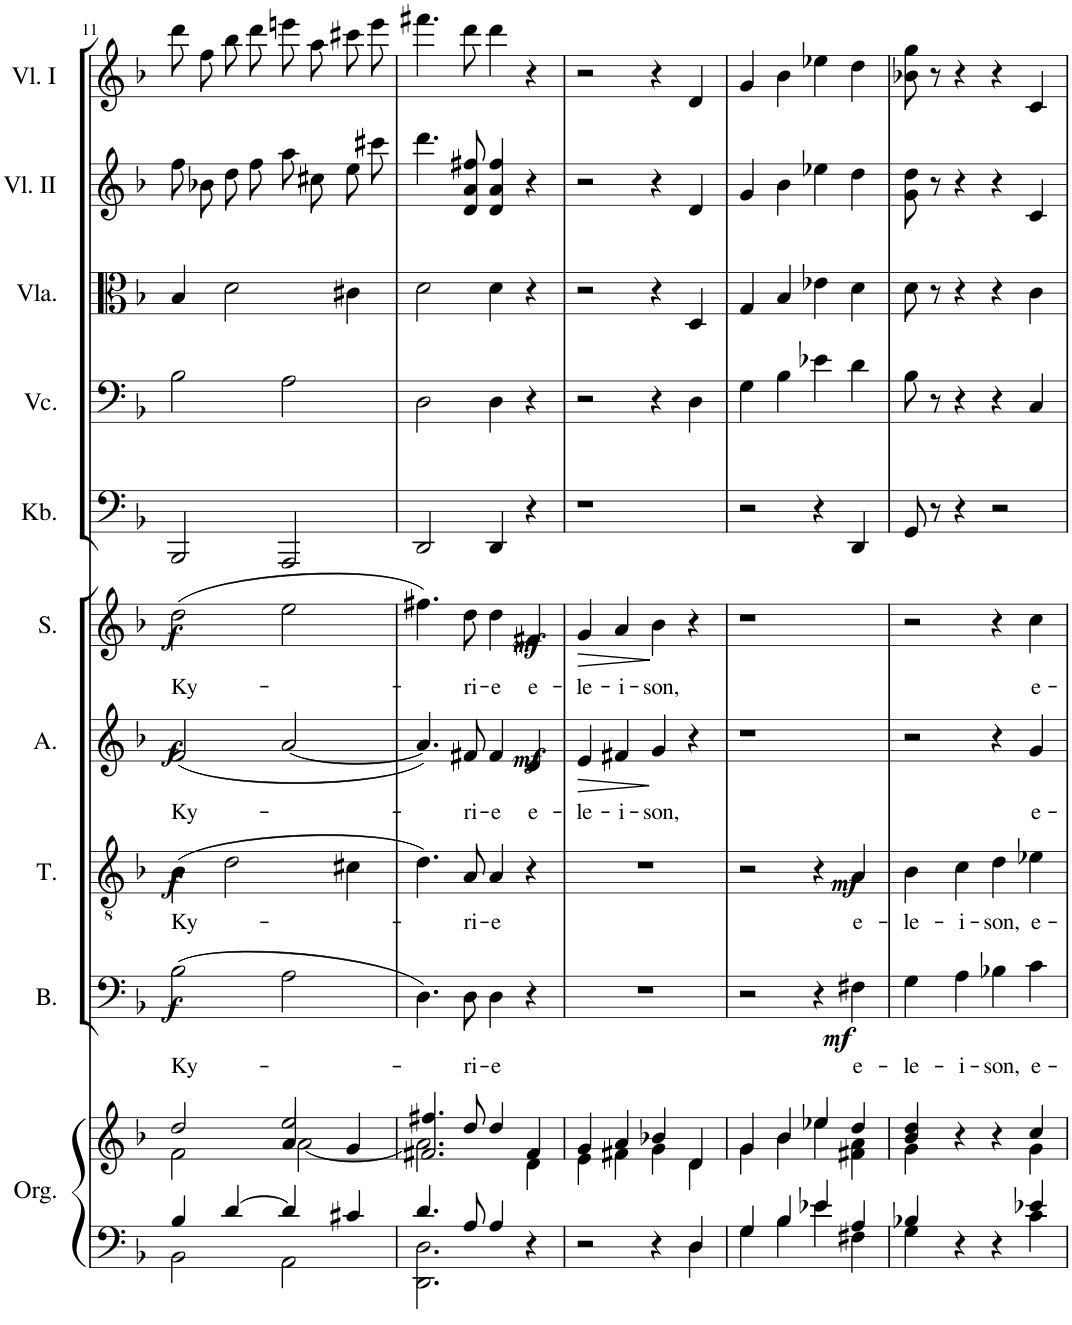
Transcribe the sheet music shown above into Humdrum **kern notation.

**kern	**kern	**kern	**text	**dynam	**kern	**text	**dynam	**kern	**text	**dynam	**kern	**text	**dynam	**kern	**kern	**kern	**kern	**kern
*part10	*part10	*part9	*part9	*part9	*part8	*part8	*part8	*part7	*part7	*part7	*part6	*part6	*part6	*part5	*part4	*part3	*part2	*part1
*staff11	*staff10	*staff9	*staff9	*staff9	*staff8	*staff8	*staff8	*staff7	*staff7	*staff7	*staff6	*staff6	*staff6	*staff5	*staff4	*staff3	*staff2	*staff1
*I"Orgel	*	*I"Bass	*	*	*I"Tenor	*	*	*I"Alt	*	*	*I"Sopran	*	*	*I"Kontrabass	*I"Violoncello	*I"Viola	*I"Violine II	*I"Violine I
*I'Org.	*	*I'B.	*	*	*I'T.	*	*	*I'A.	*	*	*I'S.	*	*	*I'Kb.	*I'Vc.	*I'Vla.	*I'Vl. II	*I'Vl. I
!!LO:PB:g=z
*clefF4	*clefG2	*clefF4	*	*	*clefGv2	*	*	*clefG2	*	*	*clefG2	*	*	*clefF4	*clefF4	*clefC3	*clefG2	*clefG2
*	*	*	*	*	*	*	*	*	*	*	*	*	*	*Trd7c12	*	*	*	*
*k[b-]	*k[b-]	*k[b-]	*	*	*k[b-]	*	*	*k[b-]	*	*	*k[b-]	*	*	*k[b-]	*k[b-]	*k[b-]	*k[b-]	*k[b-]
*F:	*F:	*F:	*	*	*	*	*	*F:	*	*	*F:	*	*	*	*F:	*F:	*F:	*F:
*M4/4	*M4/4	*M4/4	*	*	*M4/4	*	*	*M4/4	*	*	*M4/4	*	*	*M4/4	*M4/4	*M4/4	*M4/4	*M4/4
*met(c)	*met(c)	*met(c)	*	*	*met(c)	*	*	*met(c)	*	*	*met(c)	*	*	*met(c)	*met(c)	*met(c)	*met(c)	*met(c)
=11	=11	=11	=11	=11	=11	=11	=11	=11	=11	=11	=11	=11	=11	=11	=11	=11	=11	=11
*^	*^	*	*	*	*	*	*	*	*	*	*	*	*	*	*	*	*	*
*	*	*	*^	*	*	*	*	*	*	*	*	*	*	*	*	*	*	*	*	*
!	!	!	!	!	!	!LO:LY:b	!LO:DY:b	!	!LO:LY:b	!LO:DY:b	!	!LO:LY:b	!LO:DY:b	!	!LO:LY:b	!LO:DY:b	!	!	!	!	!
4B-/	2BB-\	2dd/	2f\	2ryy	(2B-\	Ky-	f	(4B-\	Ky-	f	(2f/	Ky-	f	(2dd\	-Ky-	f	2BBB-/	2B-\	4B-/	8ff\L	8ddd\L
.	.	.	.	.	.	.	.	.	.	.	.	.	.	.	.	.	.	.	.	8b-X\J	8ff\J
[4d/	.	.	.	.	.	.	.	2d\	.	.	.	.	.	.	.	.	.	.	2d\	8dd\L	8bb-\L
.	.	.	.	.	.	.	.	.	.	.	.	.	.	.	.	.	.	.	.	8ff\J	8ddd\J
4d/]	2AA\	2ee/	[2a\	4a/	2A\	.	.	.	.	.	[2a/	.	.	2ee\	.	.	2AAA/	2A\	.	8aa\L	8eeen\L
.	.	.	.	.	.	.	.	.	.	.	.	.	.	.	.	.	.	.	.	8cc#X\J	8aa\J
4c#X/	.	.	.	4g/	.	.	.	4c#X\	.	.	.	.	.	.	.	.	.	.	4c#X\	8ee\L	8ccc#X\L
.	.	.	.	.	.	.	.	.	.	.	.	.	.	.	.	.	.	.	.	8ccc#X\J	8eee\J
=12	=12	=12	=12	=12	=12	=12	=12	=12	=12	=12	=12	=12	=12	=12	=12	=12	=12	=12	=12	=12	=12
4.d/	2.DD\ 2.D\	4.ff#X/	2.a\]	2.f#X/	4.D\)	.	.	4.d\)	.	.	4.a/])	.	.	4.ff#X\)	.	.	2DD/	2D\	2d\	4.ddd\	4.fff#X\
!	!	!	!	!	!	!LO:LY:b	!	!	!LO:LY:b	!	!	!LO:LY:b	!	!	!LO:LY:b	!	!	!	!	!	!
8A/	.	8dd/	.	.	8D\	-ri-	.	8A/	-ri-	.	8f#X/	-ri-	.	8dd\	-ri-	.	.	.	.	8d/ 8a/ 8ff#X/	8ddd\
!	!	!	!	!	!	!LO:LY:b	!	!	!LO:LY:b	!	!	!LO:LY:b	!	!	!LO:LY:b	!	!	!	!	!	!
4A/	.	4dd/	.	.	4D\	-e	.	4A/	-e	.	4f#/	-e	.	4dd\	e	.	4DD/	4D\	4d\	4d/ 4a/ 4ff#/	4ddd\
!	!	!	!	!	!	!	!	!	!	!	!	!LO:LY:b	!LO:DY:b	!	!LO:LY:b	!LO:DY:b	!	!	!	!	!
4r	4ryy	4f#/	4d\	4ryy	4r	.	.	4r	.	.	4d/	e-	mf	4f#X/	-e-	mf	4r	4r	4r	4r	4r
=13	=13	=13	=13	=13	=13	=13	=13	=13	=13	=13	=13	=13	=13	=13	=13	=13	=13	=13	=13	=13	=13
!	!	!	!	!	!	!	!	!	!	!	!	!LO:LY:b	!	!	!LO:LY:b	!	!	!	!	!	!
*	*	*	*v	*v	*	*	*	*	*	*	*	*	*	*	*	*	*	*	*	*	*
2r	2.ryy	4g/	4e\	1r	.	.	1r	.	.	4e/	-le-	.	4g/	-le-	.	1r	2r	2r	2r	2r
!	!	!	!	!	!	!	!	!	!	!	!LO:LY:b	!	!	!LO:LY:b	!	!	!	!	!	!
.	.	4a/	4f#X\	.	.	.	.	.	.	4f#X/	-i-	.	4a/	-i-	.	.	.	.	.	.
!	!	!	!	!	!	!	!	!	!	!	!LO:LY:b	!	!	!LO:LY:b	!	!	!	!	!	!
4r	.	4b-X/	4g\	.	.	.	.	.	.	4g/	-son,	.	4b-\	-son,	.	.	4r	4r	4r	4r
4D/	4D\	4d/	4d\	.	.	.	.	.	.	4r	.	.	4r	.	.	.	4D\	4D/	4d/	4d/
=14	=14	=14	=14	=14	=14	=14	=14	=14	=14	=14	=14	=14	=14	=14	=14	=14	=14	=14	=14	=14
4G/	4G\	4g/	4g\	2r	.	.	2r	.	.	1r	.	.	1r	.	.	2r	4G\	4G/	4g/	4g/
4B-/	4B-\	4b-/	4b-\	.	.	.	.	.	.	.	.	.	.	.	.	.	4B-\	4B-/	4b-\	4b-\
4e-X/	4e-\	4ee-X/	4ee-\	4r	.	.	4r	.	.	.	.	.	.	.	.	4r	4e-X\	4e-X\	4ee-X\	4ee-X\
!	!	!	!	!	!LO:LY:b	!LO:DY:b	!	!LO:LY:b	!LO:DY:b	!	!	!	!	!	!	!	!	!	!	!
4A/	4F#X\	4dd/	4f#X\ 4a\	4F#X\	e-	mf	4A/	e-	mf	.	.	.	.	.	.	4DD/	4d\	4d\	4dd\	4dd\
=15	=15	=15	=15	=15	=15	=15	=15	=15	=15	=15	=15	=15	=15	=15	=15	=15	=15	=15	=15	=15
!	!	!	!	!	!LO:LY:b	!	!	!LO:LY:b	!	!	!	!	!	!	!	!	!	!	!	!
4B-X/	4G\	4b-/ 4dd/	4g\	4G\	-le-	.	4B-\	-le-	.	2r	.	.	2r	.	.	8GG/	8B-\	8d\	8g\ 8dd\	8b-X\ 8gg\
.	.	.	.	.	.	.	.	.	.	.	.	.	.	.	.	8r	8r	8r	8r	8r
!	!	!	!	!	!LO:LY:b	!	!	!LO:LY:b	!	!	!	!	!	!	!	!	!	!	!	!
4r	2ryy	4r	2ryy	4A\	-i-	.	4c\	-i-	.	.	.	.	.	.	.	4r	4r	4r	4r	4r
!	!	!	!	!	!LO:LY:b	!	!	!LO:LY:b	!	!	!	!	!	!	!	!	!	!	!	!
4r	.	4r	.	4B-X\	-son,	.	4d\	-son,	.	4r	.	.	4r	.	.	2r	4r	4r	4r	4r
!	!	!	!	!	!LO:LY:b	!	!	!LO:LY:b	!	!	!LO:LY:b	!	!	!LO:LY:b	!	!	!	!	!	!
4e-X/	4c\	4cc/	4g\	4c\	e-	.	4e-X\	e-	.	4g/	e-	.	4cc\	-e-	.	.	4C/	4c\	4c/	4c/
*v	*v	*	*	*	*	*	*	*	*	*	*	*	*	*	*	*	*	*	*	*
*	*v	*v	*	*	*	*	*	*	*	*	*	*	*	*	*	*	*	*	*
=	=	=	=	=	=	=	=	=	=	=	=	=	=	=	=	=	=	=
*-	*-	*-	*-	*-	*-	*-	*-	*-	*-	*-	*-	*-	*-	*-	*-	*-	*-	*-
